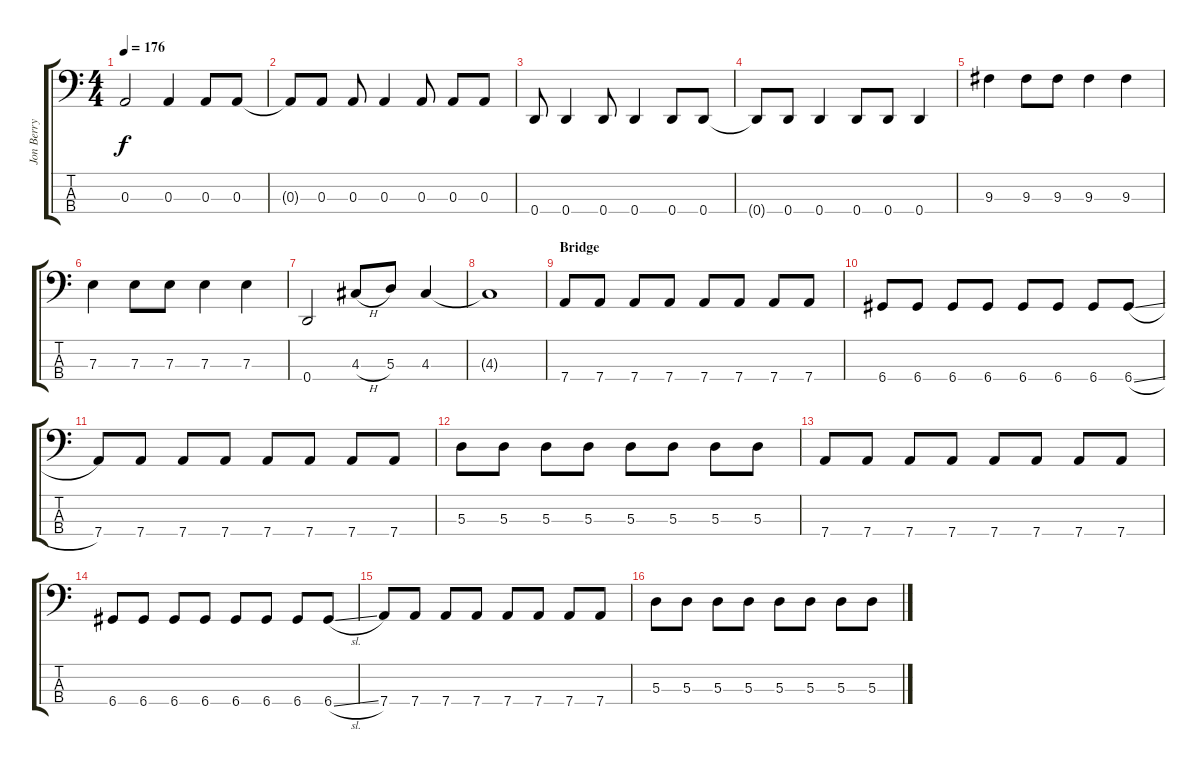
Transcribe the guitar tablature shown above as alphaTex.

\track ("Jon Berry" "Jon Berry") {instrument electricbasspick}
\staff {score tabs}
\tuning (G2 D2 A1 D1) {hide}
\ts (4 4)
\tempo 176
\clef f4
\ks c
0.3.2{dy f} 0.3.4 0.3.8 0.3.8 |
0.3{t}.8 0.3.8 0.3.8 0.3.4 0.3.8 0.3.8 0.3.8 |
0.4.8 0.4.4 0.4.8 0.4.4 0.4.8 0.4.8 |
0.4{t}.8 0.4.8 0.4.4 0.4.8 0.4.8 0.4.4 |
9.3.4 9.3.8 9.3.8 9.3.4 9.3.4 |
7.3.4 7.3.8 7.3.8 7.3.4 7.3.4 |
0.4.2 4.3{h}.8 5.3.8 4.3.4 |
4.3{t}.1 |
\section ("" "Bridge")
7.4.8 7.4.8 7.4.8 7.4.8 7.4.8 7.4.8 7.4.8 7.4.8 |
6.4.8 6.4.8 6.4.8 6.4.8 6.4.8 6.4.8 6.4.8 6.4{sl}.8 |
7.4.8 7.4.8 7.4.8 7.4.8 7.4.8 7.4.8 7.4.8 7.4.8 |
5.3.8 5.3.8 5.3.8 5.3.8 5.3.8 5.3.8 5.3.8 5.3.8 |
7.4.8 7.4.8 7.4.8 7.4.8 7.4.8 7.4.8 7.4.8 7.4.8 |
6.4.8 6.4.8 6.4.8 6.4.8 6.4.8 6.4.8 6.4.8 6.4{sl}.8 |
7.4.8 7.4.8 7.4.8 7.4.8 7.4.8 7.4.8 7.4.8 7.4.8 |
5.3.8 5.3.8 5.3.8 5.3.8 5.3.8 5.3.8 5.3.8 5.3.8
